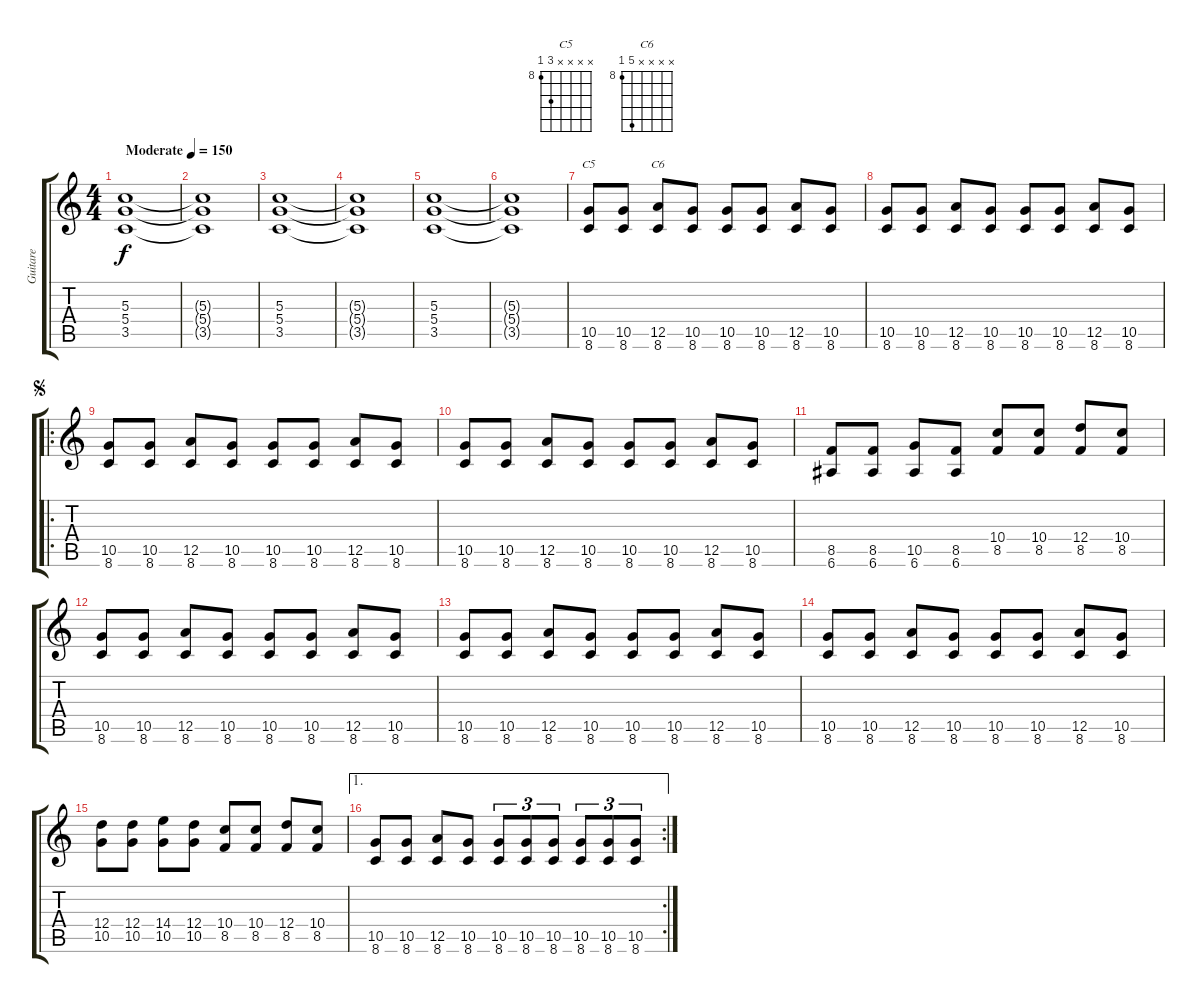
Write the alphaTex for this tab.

\track ("Guitare" "Guitare") {instrument electricguitarclean}
\staff {score tabs}
\tuning (E4 B3 G3 D3 A2 E2) {hide}
\chord ("C5" x x x x 10 8) {firstfret 8}
\chord ("C6" x x x x 12 8) {firstfret 8}
\ts (4 4)
\tempo (150 "Moderate")
\clef g2
\ks c
(5.3 5.4 3.5).1{dy f instrument electricguitarclean} |
(5.3{t} 5.4{t} 3.5{t}).1 |
(5.3 5.4 3.5).1 |
(5.3{t} 5.4{t} 3.5{t}).1 |
(5.3 5.4 3.5).1 |
(5.3{t} 5.4{t} 3.5{t}).1 |
(10.5 8.6).8{ch "C5"} (10.5 8.6).8 (12.5 8.6).8{ch "C6"} (10.5 8.6).8 (10.5 8.6).8 (10.5 8.6).8 (12.5 8.6).8 (10.5 8.6).8 |
(10.5 8.6).8 (10.5 8.6).8 (12.5 8.6).8 (10.5 8.6).8 (10.5 8.6).8 (10.5 8.6).8 (12.5 8.6).8 (10.5 8.6).8 |
\ro
\jump segno
(10.5 8.6).8 (10.5 8.6).8 (12.5 8.6).8 (10.5 8.6).8 (10.5 8.6).8 (10.5 8.6).8 (12.5 8.6).8 (10.5 8.6).8 |
(10.5 8.6).8 (10.5 8.6).8 (12.5 8.6).8 (10.5 8.6).8 (10.5 8.6).8 (10.5 8.6).8 (12.5 8.6).8 (10.5 8.6).8 |
(8.5 6.6).8 (8.5 6.6).8 (10.5 6.6).8 (8.5 6.6).8 (10.4 8.5).8 (10.4 8.5).8 (12.4 8.5).8 (10.4 8.5).8 |
(10.5 8.6).8 (10.5 8.6).8 (12.5 8.6).8 (10.5 8.6).8 (10.5 8.6).8 (10.5 8.6).8 (12.5 8.6).8 (10.5 8.6).8 |
(10.5 8.6).8 (10.5 8.6).8 (12.5 8.6).8 (10.5 8.6).8 (10.5 8.6).8 (10.5 8.6).8 (12.5 8.6).8 (10.5 8.6).8 |
(10.5 8.6).8 (10.5 8.6).8 (12.5 8.6).8 (10.5 8.6).8 (10.5 8.6).8 (10.5 8.6).8 (12.5 8.6).8 (10.5 8.6).8 |
(12.4 10.5).8 (12.4 10.5).8 (14.4 10.5).8 (12.4 10.5).8 (10.4 8.5).8 (10.4 8.5).8 (12.4 8.5).8 (10.4 8.5).8 |
\ae 1
\rc 2
(10.5 8.6).8 (10.5 8.6).8 (12.5 8.6).8 (10.5 8.6).8 (10.5 8.6).8{tu (3 2)} (10.5 8.6).8{tu (3 2)} (10.5 8.6).8{tu (3 2)} (10.5 8.6).8{tu (3 2)} (10.5 8.6).8{tu (3 2)} (10.5 8.6).8{tu (3 2)}
